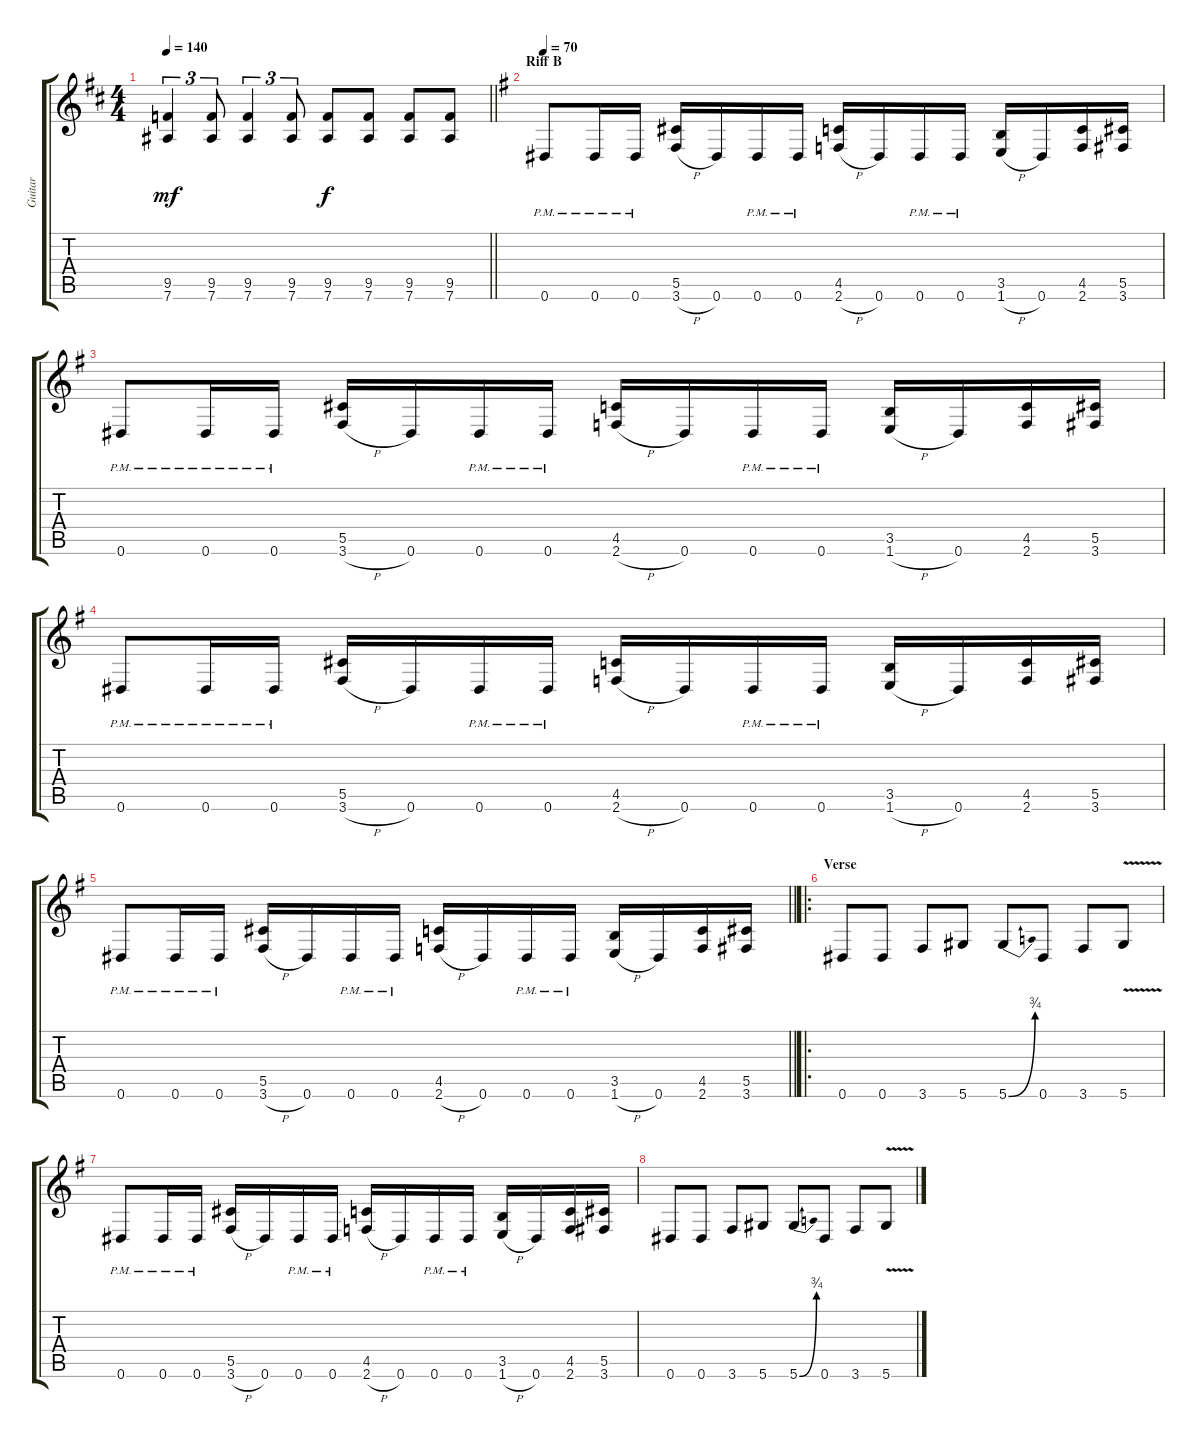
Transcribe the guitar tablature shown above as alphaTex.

\track ("Guitar" "Guitar") {instrument distortionguitar}
\staff {score tabs}
\tuning (Eb4 Bb3 Gb3 Db3 Ab2 Eb2) {hide}
\ts (4 4)
\tempo 140
\clef g2
\barLineRight lightlight
\ks bminor
(9.5 7.6).4{tu (3 2) dy mf} (9.5 7.6).8{tu (3 2)} (9.5 7.6).4{tu (3 2)} (9.5 7.6).8{tu (3 2)} (9.5 7.6).8{dy f} (9.5 7.6).8 (9.5 7.6).8 (9.5 7.6).8 |
\section ("" "Riff B")
\tempo 70
\ks eminor
0.6{pm}.8 0.6{pm}.16 0.6{pm}.16 (5.5 3.6{h}).16 0.6.16 0.6{pm}.16 0.6{pm}.16 (4.5 2.6{h}).16 0.6.16 0.6{pm}.16 0.6{pm}.16 (3.5 1.6{h}).16 0.6.16 (4.5 2.6).16 (5.5 3.6).16 |
0.6{pm}.8 0.6{pm}.16 0.6{pm}.16 (5.5 3.6{h}).16 0.6.16 0.6{pm}.16 0.6{pm}.16 (4.5 2.6{h}).16 0.6.16 0.6{pm}.16 0.6{pm}.16 (3.5 1.6{h}).16 0.6.16 (4.5 2.6).16 (5.5 3.6).16 |
0.6{pm}.8 0.6{pm}.16 0.6{pm}.16 (5.5 3.6{h}).16 0.6.16 0.6{pm}.16 0.6{pm}.16 (4.5 2.6{h}).16 0.6.16 0.6{pm}.16 0.6{pm}.16 (3.5 1.6{h}).16 0.6.16 (4.5 2.6).16 (5.5 3.6).16 |
\barLineRight lightlight
0.6{pm}.8 0.6{pm}.16 0.6{pm}.16 (5.5 3.6{h}).16 0.6.16 0.6{pm}.16 0.6{pm}.16 (4.5 2.6{h}).16 0.6.16 0.6{pm}.16 0.6{pm}.16 (3.5 1.6{h}).16 0.6.16 (4.5 2.6).16 (5.5 3.6).16 |
\ro
\section ("" "Verse")
0.6.8 0.6.8 3.6.8 5.6.8 5.6{be (bend 0 0 60 3)}.8 0.6.8 3.6.8 5.6{v}.8 |
0.6{pm}.8 0.6{pm}.16 0.6{pm}.16 (5.5 3.6{h}).16 0.6.16 0.6{pm}.16 0.6{pm}.16 (4.5 2.6{h}).16 0.6.16 0.6{pm}.16 0.6{pm}.16 (3.5 1.6{h}).16 0.6.16 (4.5 2.6).16 (5.5 3.6).16 |
0.6.8 0.6.8 3.6.8 5.6.8 5.6{be (bend 0 0 60 3)}.8 0.6.8 3.6.8 5.6{v}.8
